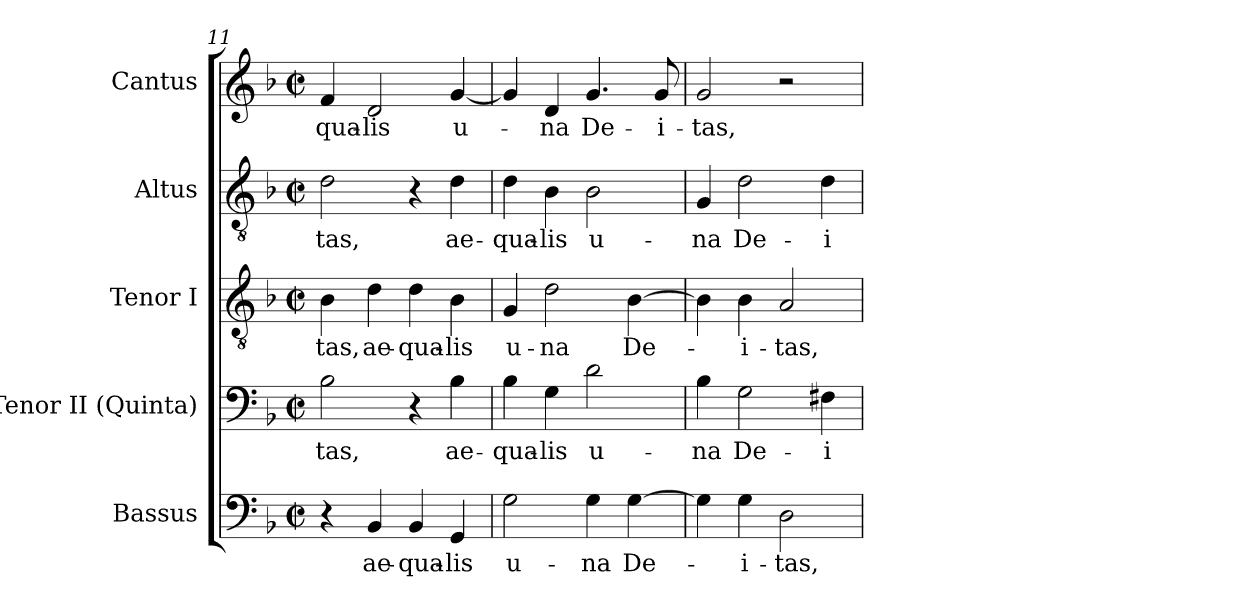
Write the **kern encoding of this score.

**kern	**text	**kern	**text	**kern	**text	**kern	**text	**kern	**text
*part5	*part5	*part4	*part4	*part3	*part3	*part2	*part2	*part1	*part1
*staff5	*staff5	*staff4	*staff4	*staff3	*staff3	*staff2	*staff2	*staff1	*staff1
*I"Bassus	*	*I"Tenor II (Quinta)	*	*I"Tenor I	*	*I"Altus	*	*I"Cantus	*
*I'B.	*	*	*	*I'T.	*	*I'T.	*	*I'A.	*
*clefF4	*	*clefF4	*	*clefGv2	*	*clefGv2	*	*clefG2	*
*	*	*	*	*ITrd7c12	*	*ITrd7c12	*	*	*
*k[b-]	*	*k[b-]	*	*k[b-]	*	*k[b-]	*	*k[b-]	*
*F:	*	*F:	*	*F:	*	*F:	*	*F:	*
*M2/2	*	*M2/2	*	*M2/2	*	*M2/2	*	*M2/2	*
*met(c|)	*	*met(c|)	*	*met(c|)	*	*met(c|)	*	*met(c|)	*
=11	=11	=11	=11	=11	=11	=11	=11	=11	=11
!	!	!	!LO:LY:b:color=#000000	!	!	!	!	!	!
!	!	!	!	!	!LO:LY:b:color=#000000	!	!	!	!
!	!	!	!	!	!	!	!LO:LY:b:color=#000000	!	!
!	!	!	!	!	!	!	!	!	!LO:LY:b:color=#000000
4r	.	2B-i\	-tas,	4BB-i\	-tas,	2Di\	-tas,	4fi/	-qua-
!	!LO:LY:b:color=#000000	!	!	!	!	!	!	!	!
!	!	!	!	!	!LO:LY:b:color=#000000	!	!	!	!
!	!	!	!	!	!	!	!	!	!LO:LY:b:color=#000000
4BB-i/	ae-	.	.	4Di\	ae-	.	.	2di/	-lis
!	!LO:LY:b:color=#000000	!	!	!	!	!	!	!	!
!	!	!	!	!	!LO:LY:b:color=#000000	!	!	!	!
4BB-i/	-qua-	4r	.	4Di\	-qua-	4r	.	.	.
!	!LO:LY:b:color=#000000	!	!	!	!	!	!	!	!
!	!	!	!LO:LY:b:color=#000000	!	!	!	!	!	!
!	!	!	!	!	!LO:LY:b:color=#000000	!	!	!	!
!	!	!	!	!	!	!	!LO:LY:b:color=#000000	!	!
!	!	!	!	!	!	!	!	!	!LO:LY:b:color=#000000
4GGi/	-lis	4B-i\	ae-	4BB-i\	-lis	4Di\	ae-	[<4gi/	u-
!!LO:LB:g=z
=12	=12	=12	=12	=12	=12	=12	=12	=12	=12
!	!LO:LY:b:color=#000000	!	!	!	!	!	!	!	!
!	!	!	!LO:LY:b:color=#000000	!	!	!	!	!	!
!	!	!	!	!	!LO:LY:b:color=#000000	!	!	!	!
!	!	!	!	!	!	!	!LO:LY:b:color=#000000	!	!
2Gi\	u-	4B-i\	-qua-	4GGi/	u-	4Di\	-qua-	4gi/]	.
!	!	!	!LO:LY:b:color=#000000	!	!	!	!	!	!
!	!	!	!	!	!LO:LY:b:color=#000000	!	!	!	!
!	!	!	!	!	!	!	!LO:LY:b:color=#000000	!	!
!	!	!	!	!	!	!	!	!	!LO:LY:b:color=#000000
.	.	4Gi\	-lis	2Di\	-na	4BB-i\	-lis	4di/	-na
!	!LO:LY:b:color=#000000	!	!	!	!	!	!	!	!
!	!	!	!LO:LY:b:color=#000000	!	!	!	!	!	!
!	!	!	!	!	!	!	!LO:LY:b:color=#000000	!	!
!	!	!	!	!	!	!	!	!	!LO:LY:b:color=#000000
4Gi\	-na	2di\	u-	.	.	2BB-i\	u-	4.gi/	De-
!	!LO:LY:b:color=#000000	!	!	!	!	!	!	!	!
!	!	!	!	!	!LO:LY:b:color=#000000	!	!	!	!
[>4Gi\	De-	.	.	[>4BB-i\	De-	.	.	.	.
!	!	!	!	!	!	!	!	!	!LO:LY:b:color=#000000
.	.	.	.	.	.	.	.	8gi/	-i-
=13	=13	=13	=13	=13	=13	=13	=13	=13	=13
!	!	!	!LO:LY:b:color=#000000	!	!	!	!	!	!
!	!	!	!	!	!	!	!LO:LY:b:color=#000000	!	!
!	!	!	!	!	!	!	!	!	!LO:LY:b:color=#000000
4Gi\]	.	4B-i\	-na	4BB-i\]	.	4GGi/	-na	2gi/	-tas,
!	!LO:LY:b:color=#000000	!	!	!	!	!	!	!	!
!	!	!	!LO:LY:b:color=#000000	!	!	!	!	!	!
!	!	!	!	!	!LO:LY:b:color=#000000	!	!	!	!
!	!	!	!	!	!	!	!LO:LY:b:color=#000000	!	!
4Gi\	-i-	2Gi\	De-	4BB-i\	-i-	2Di\	De-	.	.
!	!LO:LY:b:color=#000000	!	!	!	!	!	!	!	!
!	!	!	!	!	!LO:LY:b:color=#000000	!	!	!	!
2Di\	-tas,	.	.	2AAi/	-tas,	.	.	2r	.
!	!	!	!LO:LY:b:color=#000000	!	!	!	!	!	!
!	!	!	!	!	!	!	!LO:LY:b:color=#000000	!	!
.	.	4F#Xi\	-i-	.	.	4Di\	-i-	.	.
=	=	=	=	=	=	=	=	=	=
*-	*-	*-	*-	*-	*-	*-	*-	*-	*-
